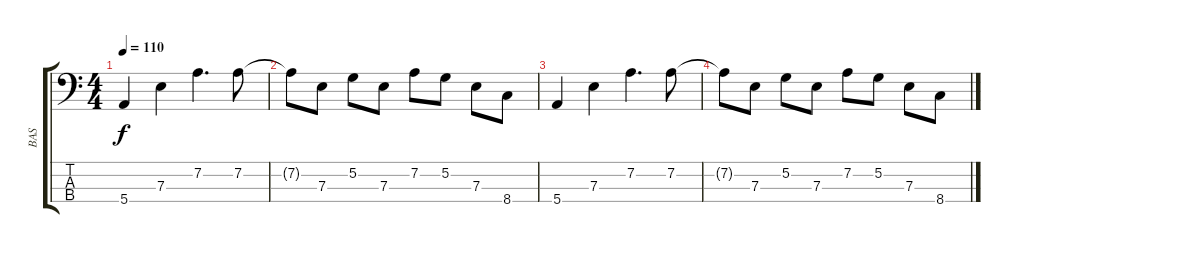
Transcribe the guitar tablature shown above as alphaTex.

\track ("BAS" "BAS") {instrument electricbassfinger}
\staff {score tabs}
\tuning (G2 D2 A1 E1) {hide}
\ts (4 4)
\tempo 110
\clef f4
\ks c
5.4.4{dy f} 7.3.4 7.2.4{d} 7.2.8 |
7.2{t}.8 7.3.8 5.2.8 7.3.8 7.2.8 5.2.8 7.3.8 8.4.8 |
5.4.4 7.3.4 7.2.4{d} 7.2.8 |
7.2{t}.8 7.3.8 5.2.8 7.3.8 7.2.8 5.2.8 7.3.8 8.4.8
